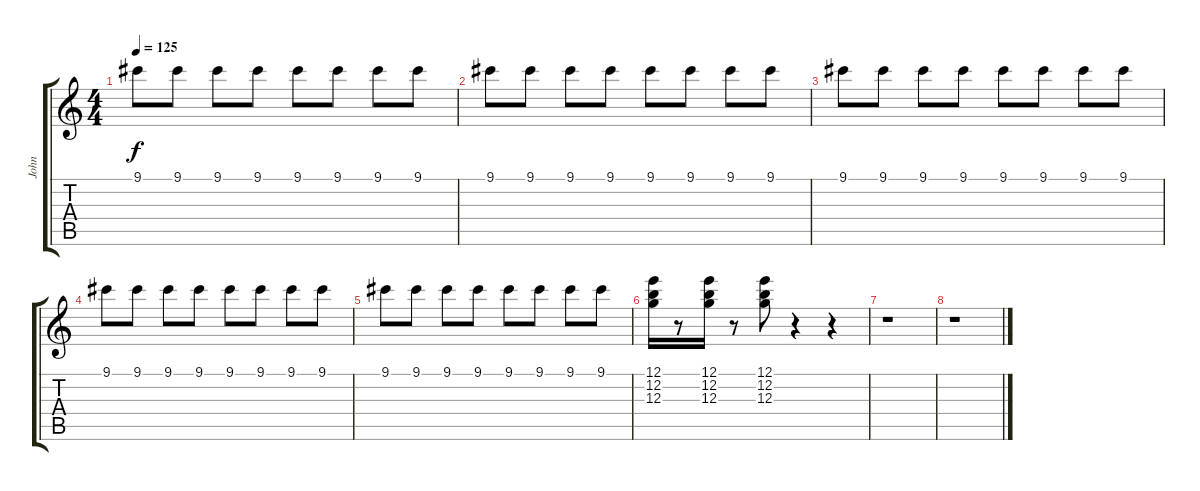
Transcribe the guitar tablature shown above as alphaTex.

\track ("John" "John") {instrument electricguitarclean}
\staff {score tabs}
\tuning (E4 B3 G3 D3 A2 E2) {hide}
\ts (4 4)
\tempo 125
\clef g2
\ks c
9.1.8{dy f volume 4} 9.1.8 9.1.8 9.1.8 9.1.8{volume 8} 9.1.8 9.1.8 9.1.8 |
9.1.8 9.1.8 9.1.8 9.1.8 9.1.8 9.1.8 9.1.8 9.1.8 |
9.1.8{volume 12} 9.1.8 9.1.8 9.1.8 9.1.8 9.1.8 9.1.8 9.1.8 |
9.1.8{volume 16} 9.1.8 9.1.8 9.1.8 9.1.8 9.1.8 9.1.8 9.1.8 |
9.1.8 9.1.8 9.1.8 9.1.8 9.1.8 9.1.8 9.1.8 9.1.8 |
(12.1 12.2 12.3).16{volume 12} r.8 (12.1 12.2 12.3).16 r.8 (12.1 12.2 12.3).8 r.4 r.4 |
r.1 |
r.1
